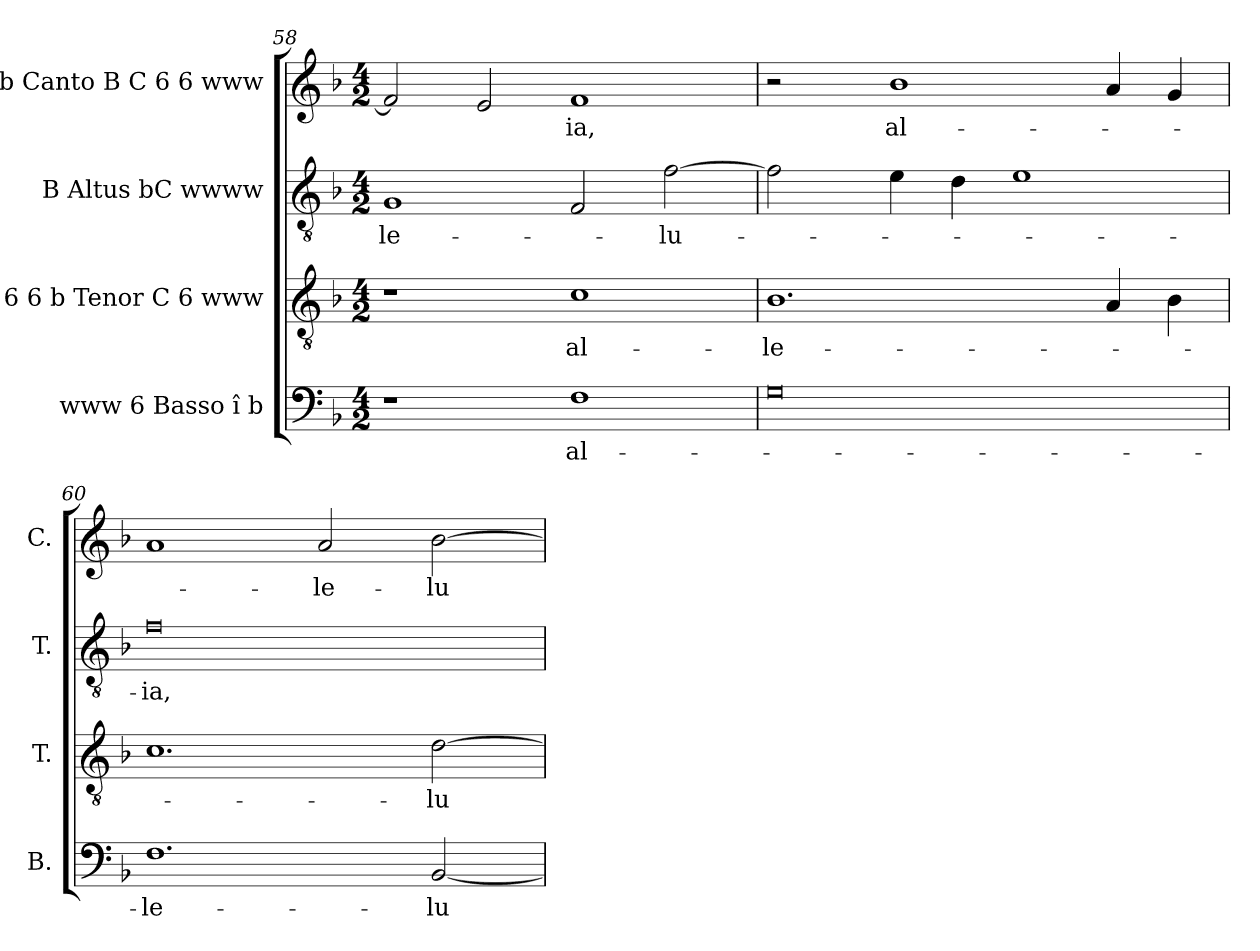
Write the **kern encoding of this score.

**kern	**text	**kern	**text	**kern	**text	**kern	**text
*part4	*part4	*part3	*part3	*part2	*part2	*part1	*part1
*staff4	*staff4	*staff3	*staff3	*staff2	*staff2	*staff1	*staff1
*I"www  6  Basso  î  b	*	*I"6 6  b  Tenor  C 6  www	*	*I"B  Altus  bC  wwww	*	*I"b  Canto  B  C 6 6 www	*
*I'B.	*	*I'T.	*	*I'T.	*	*I'C.	*
*clefF4	*	*clefGv2	*	*clefGv2	*	*clefG2	*
*k[b-]	*	*k[b-]	*	*k[b-]	*	*k[b-]	*
*F:	*	*F:	*	*F:	*	*F:	*
*M4/2	*	*M4/2	*	*M4/2	*	*M4/2	*
=58	=58	=58	=58	=58	=58	=58	=58
!	!	!	!	!	!LO:LY:b:cj	!	!
1r	.	1r	.	1G	-le-	2f/]	.
.	.	.	.	.	.	2e/	.
!	!LO:LY:b:cj	!	!LO:LY:b:cj	!	!	!	!LO:LY:b:cj
1F	al-	1c	al-	2F/	.	1f	-ia,
!	!	!	!	!	!LO:LY:b:cj	!	!
.	.	.	.	[<2f\	-lu-	.	.
!!LO:LB:g=z
=59	=59	=59	=59	=59	=59	=59	=59
!	!	!	!LO:LY:b:cj	!	!	!	!
*	*	*	*	*^	*	*	*
0G	.	1.B-	-le-	2f\]	4ryy	.	2r	.
.	.	.	.	.	1..ryy	.	.	.
!	!	!	!	!	!	!	!	!LO:LY:b:cj
.	.	.	.	4e\	.	.	1b-	al-
.	.	.	.	4d\	.	.	.	.
.	.	.	.	1e	.	.	.	.
.	.	4A/	.	.	.	.	4a/	.
.	.	4B-\	.	.	.	.	4g/	.
=60	=60	=60	=60	=60	=60	=60	=60	=60
!	!LO:LY:b:cj	!	!	!	!	!LO:LY:b:cj	!	!
*	*	*	*	*v	*v	*	*	*
1.F	-le-	1.c	.	0f	-ia,	1a	.
!	!	!	!	!	!	!	!LO:LY:b:cj
.	.	.	.	.	.	2a/	-le-
!	!LO:LY:b:cj	!	!LO:LY:b:cj	!	!	!	!LO:LY:b:cj
[<2BB-/	-lu-	[>2d\	-lu-	.	.	[>2b-\	-lu-
=	=	=	=	=	=	=	=
*-	*-	*-	*-	*-	*-	*-	*-
